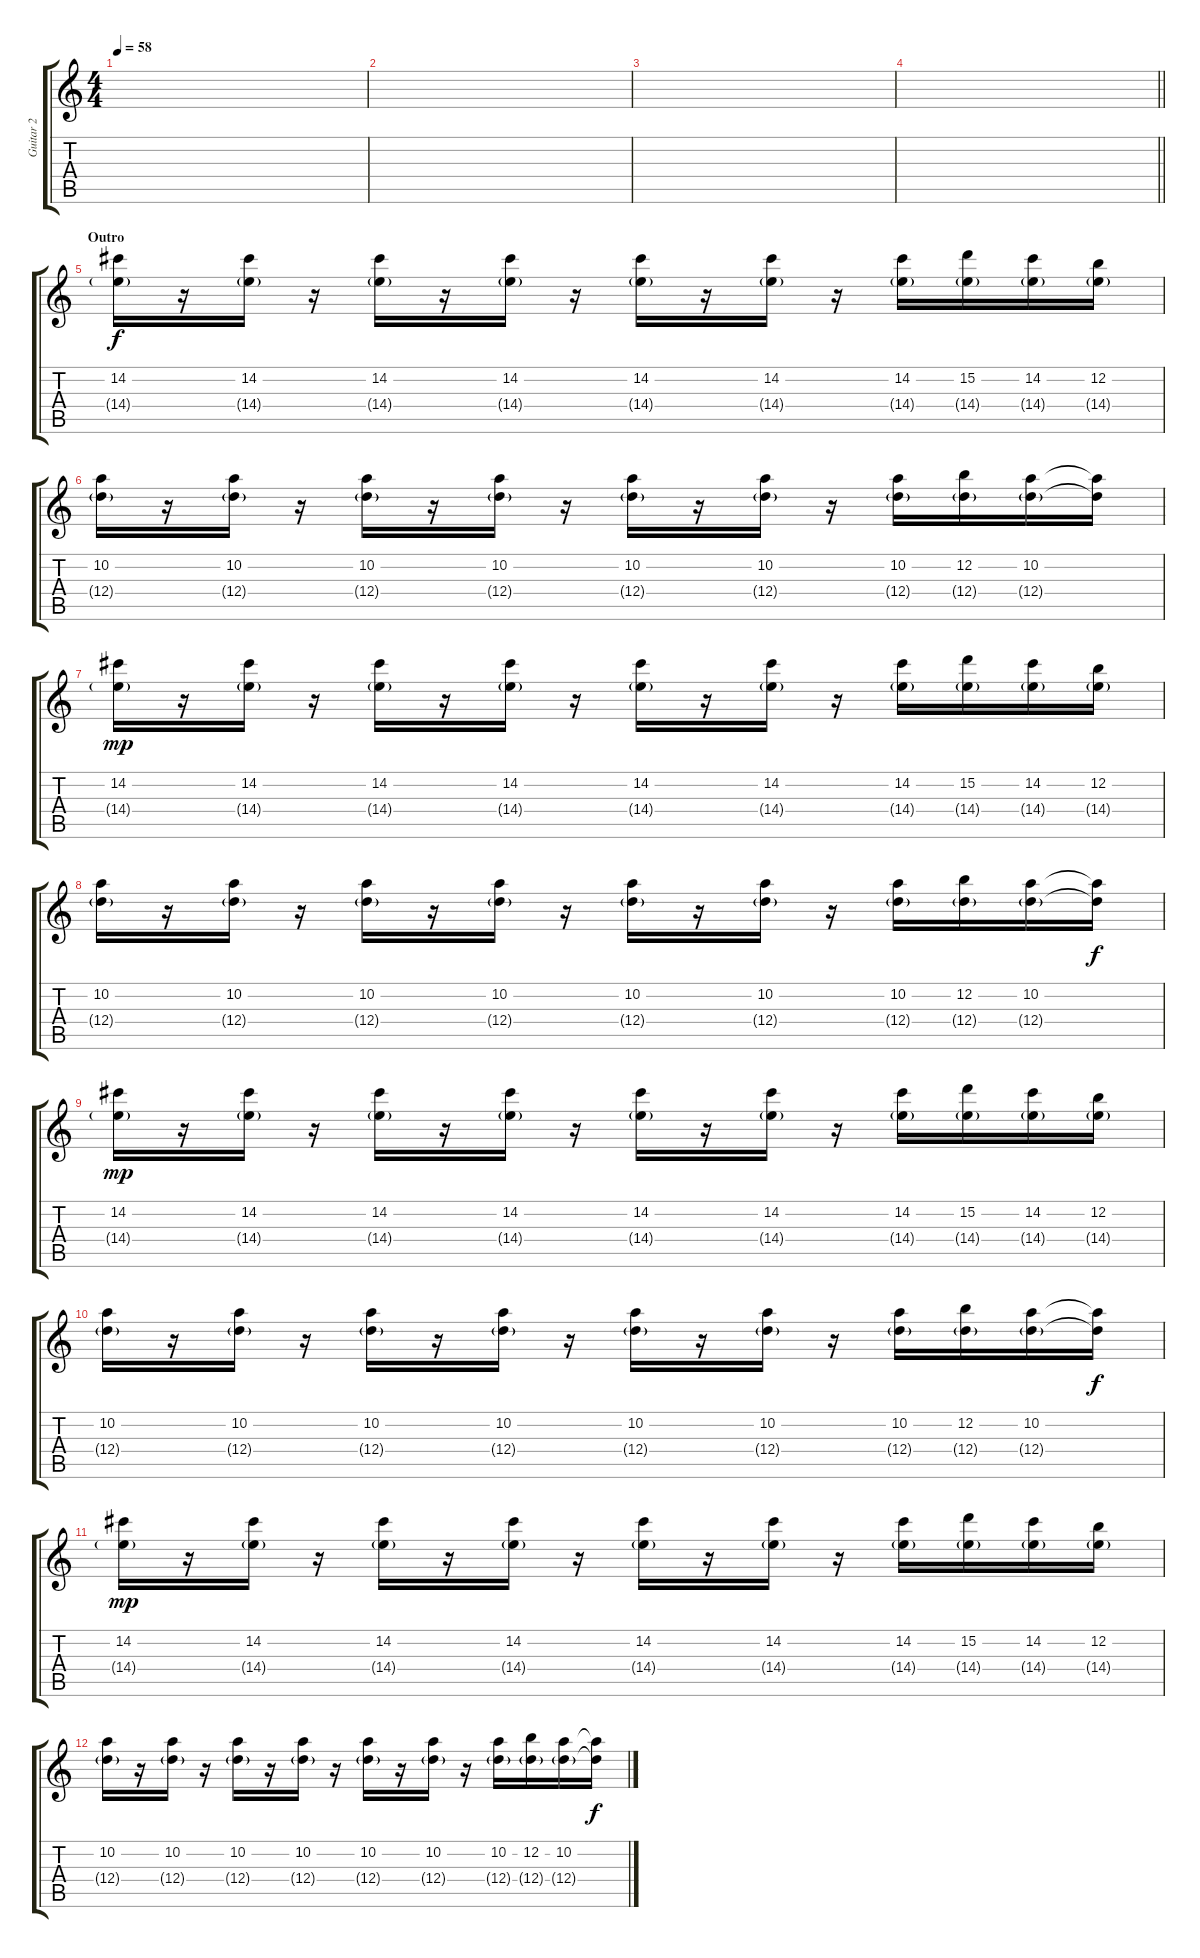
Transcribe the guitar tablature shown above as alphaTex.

\track ("Guitar 2" "Guitar 2") {instrument electricguitarjazz}
\staff {score tabs}
\tuning (E4 B3 G3 D3 A2 D2) {hide}
\ts (4 4)
\tempo 58
\clef g2
\ks c
|
|
|
\barLineRight lightlight
|
\section ("" "Outro")
(14.2 14.4{g}).16 r.16 (14.2 14.4{g}).16 r.16 (14.2 14.4{g}).16 r.16 (14.2 14.4{g}).16 r.16 (14.2 14.4{g}).16 r.16 (14.2 14.4{g}).16 r.16 (14.2 14.4{g}).16 (15.2 14.4{g}).16 (14.2 14.4{g}).16 (12.2 14.4{g}).16 |
(10.2 12.4{g}).16 r.16 (10.2 12.4{g}).16 r.16 (10.2 12.4{g}).16 r.16 (10.2 12.4{g}).16 r.16 (10.2 12.4{g}).16 r.16 (10.2 12.4{g}).16 r.16 (10.2 12.4{g}).16 (12.2 12.4{g}).16 (10.2 12.4{g}).16 (10.2{t} 12.4{t}).16{dy f} |
(14.2 14.4{g}).16{dy mp} r.16 (14.2 14.4{g}).16 r.16 (14.2 14.4{g}).16 r.16 (14.2 14.4{g}).16 r.16 (14.2 14.4{g}).16 r.16 (14.2 14.4{g}).16 r.16 (14.2 14.4{g}).16 (15.2 14.4{g}).16 (14.2 14.4{g}).16 (12.2 14.4{g}).16 |
(10.2 12.4{g}).16 r.16 (10.2 12.4{g}).16 r.16 (10.2 12.4{g}).16 r.16 (10.2 12.4{g}).16 r.16 (10.2 12.4{g}).16 r.16 (10.2 12.4{g}).16 r.16 (10.2 12.4{g}).16 (12.2 12.4{g}).16 (10.2 12.4{g}).16 (10.2{t} 12.4{t}).16{dy f} |
(14.2 14.4{g}).16{dy mp} r.16 (14.2 14.4{g}).16 r.16 (14.2 14.4{g}).16 r.16 (14.2 14.4{g}).16 r.16 (14.2 14.4{g}).16 r.16 (14.2 14.4{g}).16 r.16 (14.2 14.4{g}).16 (15.2 14.4{g}).16 (14.2 14.4{g}).16 (12.2 14.4{g}).16 |
(10.2 12.4{g}).16 r.16 (10.2 12.4{g}).16 r.16 (10.2 12.4{g}).16 r.16 (10.2 12.4{g}).16 r.16 (10.2 12.4{g}).16 r.16 (10.2 12.4{g}).16 r.16 (10.2 12.4{g}).16 (12.2 12.4{g}).16 (10.2 12.4{g}).16 (10.2{t} 12.4{t}).16{dy f} |
(14.2 14.4{g}).16{dy mp} r.16 (14.2 14.4{g}).16 r.16 (14.2 14.4{g}).16 r.16 (14.2 14.4{g}).16 r.16 (14.2 14.4{g}).16 r.16 (14.2 14.4{g}).16 r.16 (14.2 14.4{g}).16 (15.2 14.4{g}).16 (14.2 14.4{g}).16 (12.2 14.4{g}).16 |
(10.2 12.4{g}).16 r.16 (10.2 12.4{g}).16 r.16 (10.2 12.4{g}).16 r.16 (10.2 12.4{g}).16 r.16 (10.2 12.4{g}).16 r.16 (10.2 12.4{g}).16 r.16 (10.2 12.4{g}).16 (12.2 12.4{g}).16 (10.2 12.4{g}).16 (10.2{t} 12.4{t}).16{dy f}
